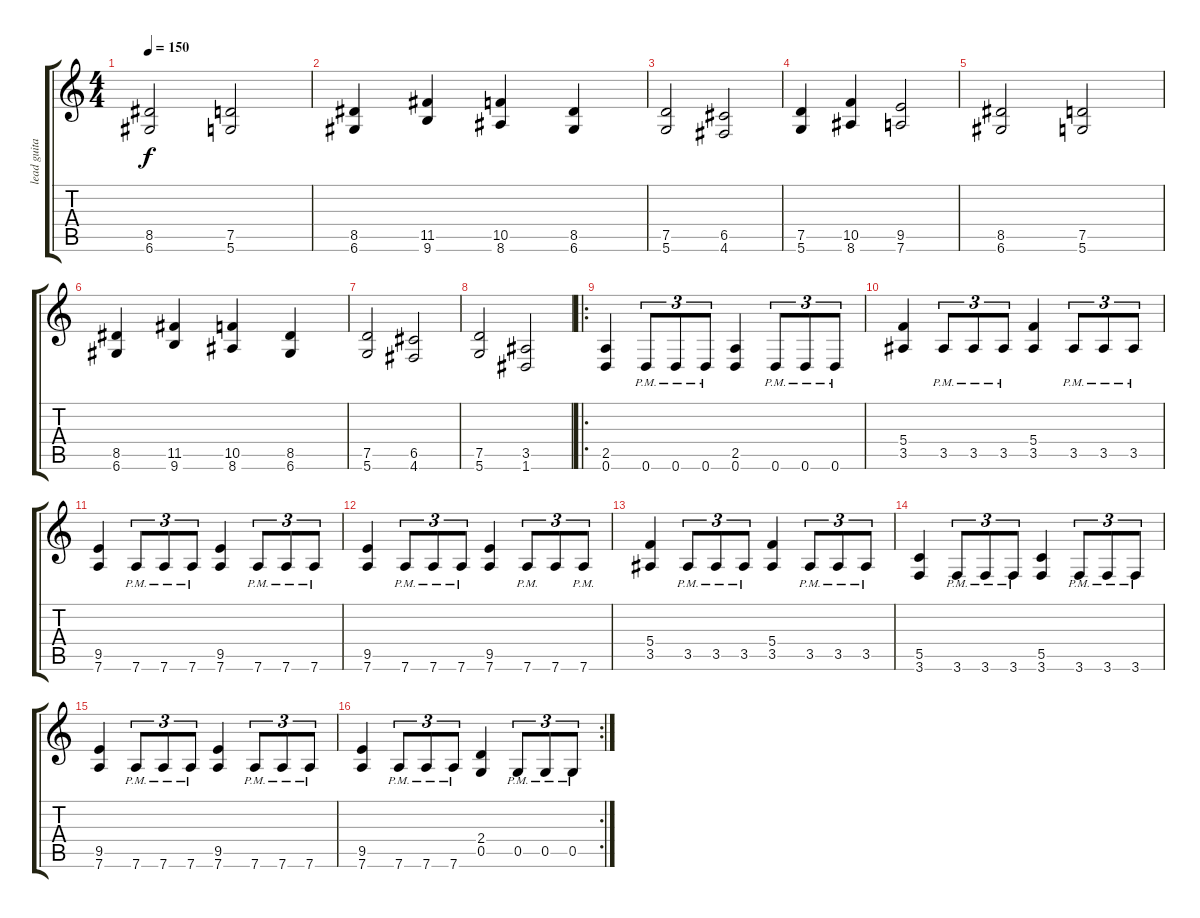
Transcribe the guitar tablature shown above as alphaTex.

\track ("lead guitar" "lead guita") {instrument distortionguitar}
\staff {score tabs}
\tuning (D4 A3 F3 C3 G2 D2) {hide}
\ts (4 4)
\tempo 150
\clef g2
\ks c
(8.5 6.6).2{dy f} (7.5 5.6).2 |
(8.5 6.6).4 (11.5 9.6).4 (10.5 8.6).4 (8.5 6.6).4 |
(7.5 5.6).2 (6.5 4.6).2 |
(7.5 5.6).4 (10.5 8.6).4 (9.5 7.6).2 |
(8.5 6.6).2 (7.5 5.6).2 |
(8.5 6.6).4 (11.5 9.6).4 (10.5 8.6).4 (8.5 6.6).4 |
(7.5 5.6).2 (6.5 4.6).2 |
(7.5 5.6).2 (3.5 1.6).2 |
\ro
(2.5 0.6).4 0.6{pm}.8{tu (3 2)} 0.6{pm}.8{tu (3 2)} 0.6{pm}.8{tu (3 2)} (2.5 0.6).4 0.6{pm}.8{tu (3 2)} 0.6{pm}.8{tu (3 2)} 0.6{pm}.8{tu (3 2)} |
(5.4 3.5).4 3.5{pm}.8{tu (3 2)} 3.5{pm}.8{tu (3 2)} 3.5{pm}.8{tu (3 2)} (5.4 3.5).4 3.5{pm}.8{tu (3 2)} 3.5{pm}.8{tu (3 2)} 3.5{pm}.8{tu (3 2)} |
(9.5 7.6).4 7.6{pm}.8{tu (3 2)} 7.6{pm}.8{tu (3 2)} 7.6{pm}.8{tu (3 2)} (9.5 7.6).4 7.6{pm}.8{tu (3 2)} 7.6{pm}.8{tu (3 2)} 7.6{pm}.8{tu (3 2)} |
(9.5 7.6).4 7.6{pm}.8{tu (3 2)} 7.6{pm}.8{tu (3 2)} 7.6{pm}.8{tu (3 2)} (9.5 7.6).4 7.6{pm}.8{tu (3 2)} 7.6.8{tu (3 2)} 7.6{pm}.8{tu (3 2)} |
(5.4 3.5).4 3.5{pm}.8{tu (3 2)} 3.5{pm}.8{tu (3 2)} 3.5{pm}.8{tu (3 2)} (5.4 3.5).4 3.5{pm}.8{tu (3 2)} 3.5{pm}.8{tu (3 2)} 3.5{pm}.8{tu (3 2)} |
(5.5 3.6).4 3.6{pm}.8{tu (3 2)} 3.6{pm}.8{tu (3 2)} 3.6{pm}.8{tu (3 2)} (5.5 3.6).4 3.6{pm}.8{tu (3 2)} 3.6{pm}.8{tu (3 2)} 3.6{pm}.8{tu (3 2)} |
(9.5 7.6).4 7.6{pm}.8{tu (3 2)} 7.6{pm}.8{tu (3 2)} 7.6{pm}.8{tu (3 2)} (9.5 7.6).4 7.6{pm}.8{tu (3 2)} 7.6{pm}.8{tu (3 2)} 7.6{pm}.8{tu (3 2)} |
\rc 2
(9.5 7.6).4 7.6{pm}.8{tu (3 2)} 7.6{pm}.8{tu (3 2)} 7.6{pm}.8{tu (3 2)} (2.4 0.5).4 0.5{pm}.8{tu (3 2)} 0.5{pm}.8{tu (3 2)} 0.5{pm}.8{tu (3 2)}
